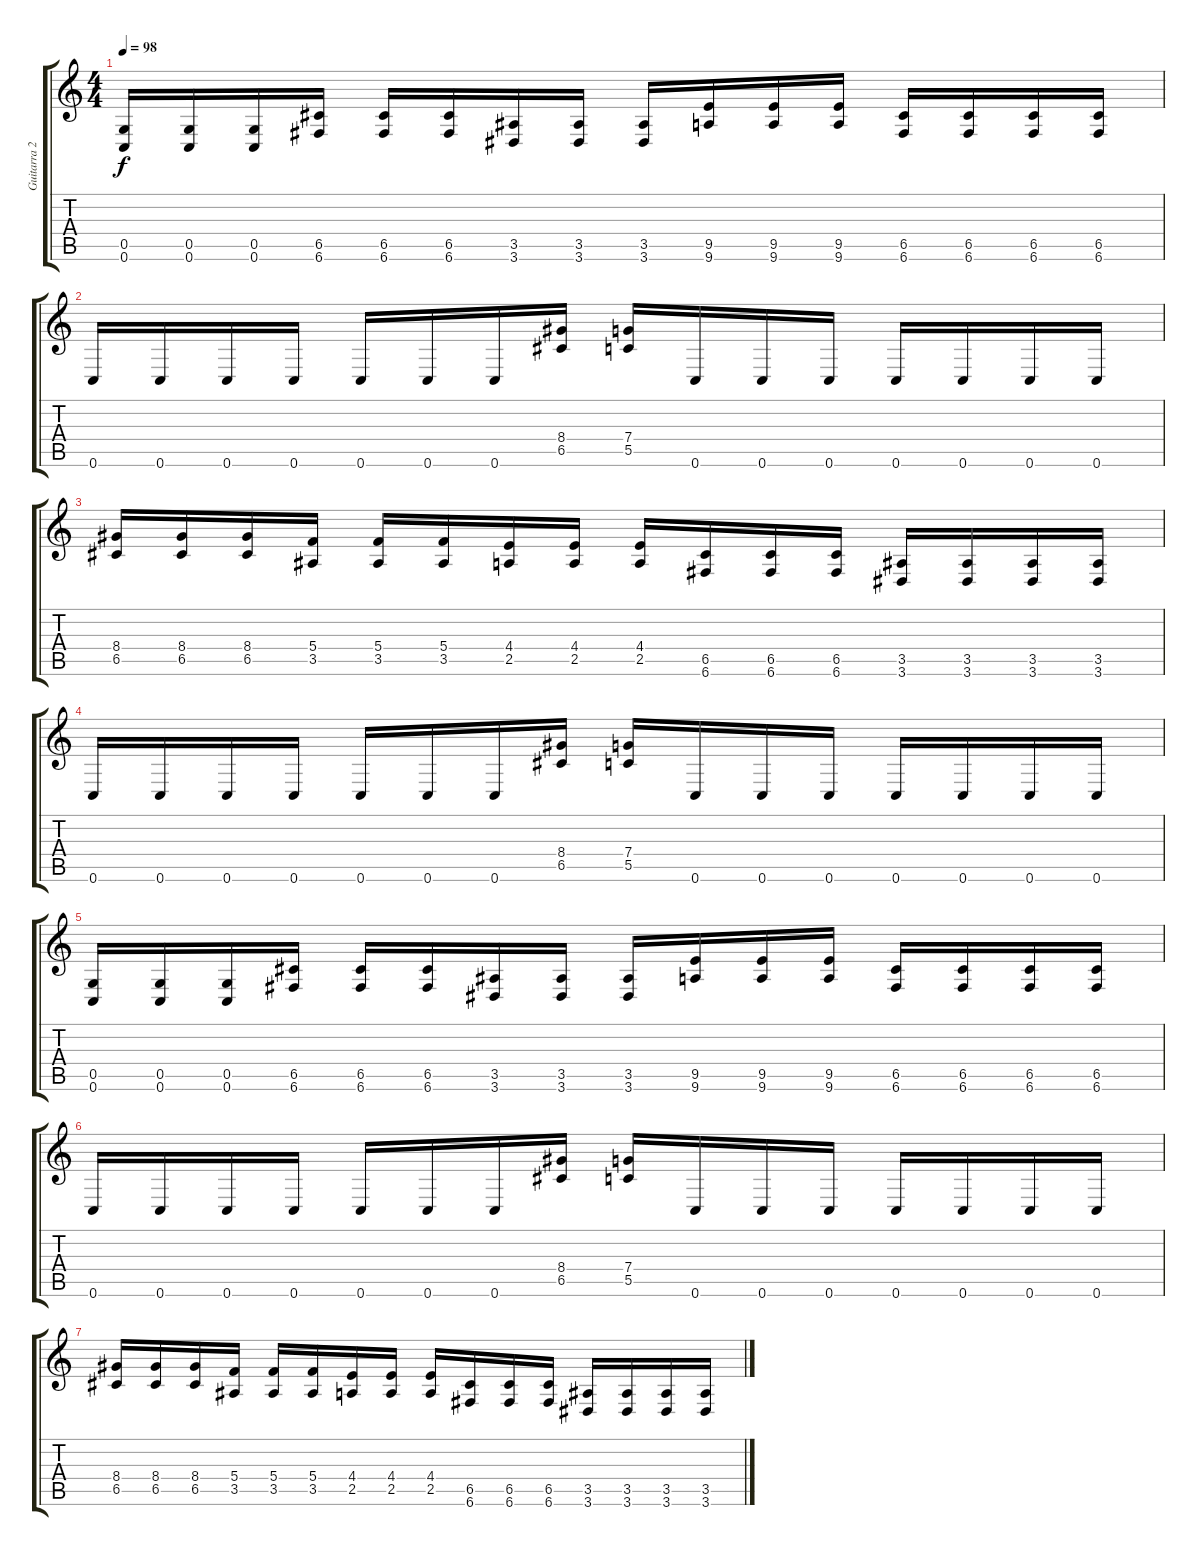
\track ("Guitarra 2" "Guitarra 2") {instrument distortionguitar}
\staff {score tabs}
\tuning (D4 A3 F3 C3 G2 C2) {hide}
\ts (4 4)
\tempo 98
\clef g2
\ks c
(0.5 0.6).16{dy f} (0.5 0.6).16 (0.5 0.6).16 (6.5 6.6).16 (6.5 6.6).16 (6.5 6.6).16 (3.5 3.6).16 (3.5 3.6).16 (3.5 3.6).16 (9.5 9.6).16 (9.5 9.6).16 (9.5 9.6).16 (6.5 6.6).16 (6.5 6.6).16 (6.5 6.6).16 (6.5 6.6).16 |
0.6.16 0.6.16 0.6.16 0.6.16 0.6.16 0.6.16 0.6.16 (8.4 6.5).16 (7.4 5.5).16 0.6.16 0.6.16 0.6.16 0.6.16 0.6.16 0.6.16 0.6.16 |
(8.4 6.5).16 (8.4 6.5).16 (8.4 6.5).16 (5.4 3.5).16 (5.4 3.5).16 (5.4 3.5).16 (4.4 2.5).16 (4.4 2.5).16 (4.4 2.5).16 (6.5 6.6).16 (6.5 6.6).16 (6.5 6.6).16 (3.5 3.6).16 (3.5 3.6).16 (3.5 3.6).16 (3.5 3.6).16 |
0.6.16 0.6.16 0.6.16 0.6.16 0.6.16 0.6.16 0.6.16 (8.4 6.5).16 (7.4 5.5).16 0.6.16 0.6.16 0.6.16 0.6.16 0.6.16 0.6.16 0.6.16 |
(0.5 0.6).16 (0.5 0.6).16 (0.5 0.6).16 (6.5 6.6).16 (6.5 6.6).16 (6.5 6.6).16 (3.5 3.6).16 (3.5 3.6).16 (3.5 3.6).16 (9.5 9.6).16 (9.5 9.6).16 (9.5 9.6).16 (6.5 6.6).16 (6.5 6.6).16 (6.5 6.6).16 (6.5 6.6).16 |
0.6.16 0.6.16 0.6.16 0.6.16 0.6.16 0.6.16 0.6.16 (8.4 6.5).16 (7.4 5.5).16 0.6.16 0.6.16 0.6.16 0.6.16 0.6.16 0.6.16 0.6.16 |
(8.4 6.5).16 (8.4 6.5).16 (8.4 6.5).16 (5.4 3.5).16 (5.4 3.5).16 (5.4 3.5).16 (4.4 2.5).16 (4.4 2.5).16 (4.4 2.5).16 (6.5 6.6).16 (6.5 6.6).16 (6.5 6.6).16 (3.5 3.6).16 (3.5 3.6).16 (3.5 3.6).16 (3.5 3.6).16
